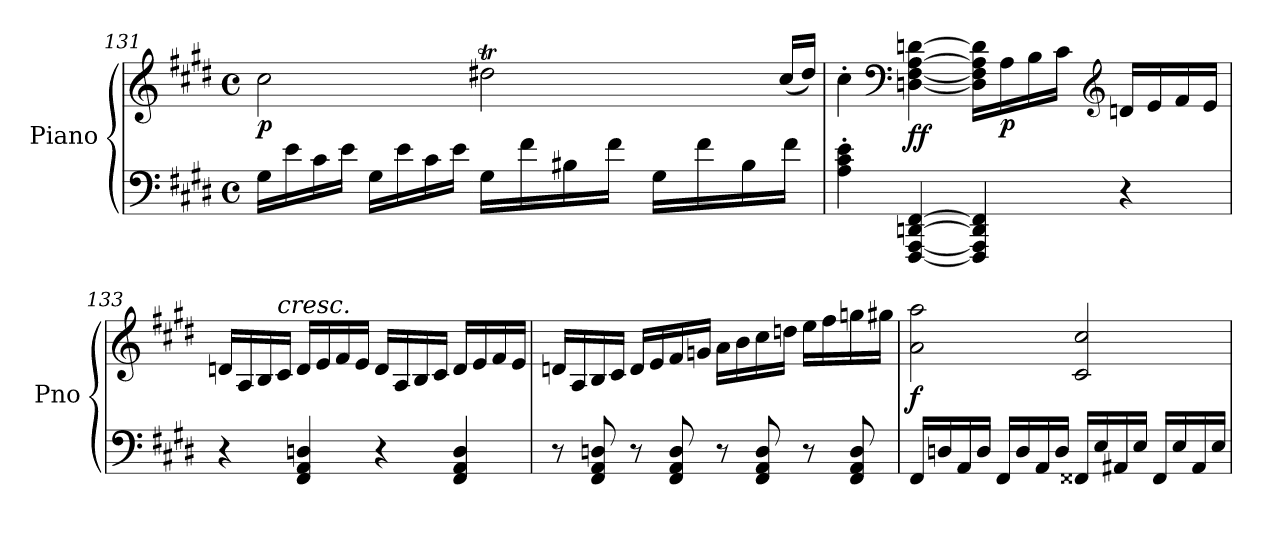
**kern	**kern	**dynam
*part1	*part1	*part1
*staff2	*staff1	*staff1/2
*I"Piano	*	*
*I'Pno	*	*
!!LO:LB:g=z
*clefF4	*clefG2	*
*k[f#c#g#d#]	*k[f#c#g#d#]	*
*M4/4	*M4/4	*
*met(c)	*met(c)	*
=131	=131	=131
*	*^	*
!	!	!	!LO:DY:b
16G#\LL	2cc#\	2ryy	p
16e\	.	.	.
16c#\	.	.	.
16e\JJ	.	.	.
16G#\LL	.	.	.
16e\	.	.	.
16c#\	.	.	.
16e\JJ	.	.	.
*	*	*Xtuplet	*
16G#\LL	2dd#Xt\	30ryy	.
.	.	30ee!yy	.
16f#\	.	.	.
.	.	30dd#!yy	.
.	.	30ee!yy	.
16B#X\	.	.	.
.	.	30dd#!yy	.
.	.	30ee!yy	.
16f#\JJ	.	.	.
.	.	30dd#!yy	.
.	.	30ee!yy	.
16G#\LL	.	.	.
.	.	30dd#!yy	.
.	.	30ee!yy	.
16f#\	.	.	.
.	.	30dd#!yy	.
.	.	30eeTTT!yy	.
16B#\	.	.	.
.	.	30dd#!yy	.
.	.	(30cc#/LL	.
16f#\JJ	.	.	.
.	.	30dd#/JJ)	.
*	*v	*v	*
=132	=132	=132
4A\' 4c#\' 4e\'	4cc#'\	.
*	*clefF4	*
!	!	!LO:DY:b
[4FFF#/ [4AAA/ [4DDn/ [4FF#/	[4Dn\ [4F#\ [4A\ [4dn\	ff
4FFF#/] 4AAA/] 4DD/] 4FF#/]	16D\] 16F#\] 16A\] 16d\]LL	.
!	!	!LO:DY:b
.	16A\	p
.	16B\	.
.	16c#\JJ	.
*	*clefG2	*
4r	16dn/LL	.
.	16e/	.
.	16f#/	.
.	16e/JJ	.
=133	=133	=133
4r	16dn/LL	.
.	16A/	.
.	16B/	.
!	!LO:TX:a:i:t=cresc.	!
.	16c#/JJ	.
4FF#/ 4AA/ 4Dn/	16d/LL	.
.	16e/	.
.	16f#/	.
.	16e/JJ	.
4r	16d/LL	.
.	16A/	.
.	16B/	.
.	16c#/JJ	.
4FF#/ 4AA/ 4D/	16d/LL	.
.	16e/	.
.	16f#/	.
.	16e/JJ	.
!!LO:LB:g=z
=134	=134	=134
8r	16dn/LL	.
.	16A/	.
8FF#/ 8AA/ 8Dn/	16B/	.
.	16c#/JJ	.
8r	16d/LL	.
.	16e/	.
8FF#/ 8AA/ 8D/	16f#/	.
.	16gn/JJ	.
8r	16a\LL	.
.	16b\	.
8FF#/ 8AA/ 8D/	16cc#\	.
.	16ddn\JJ	.
8r	16ee\LL	.
.	16ff#\	.
8FF#/ 8AA/ 8D/	16ggn\	.
.	16gg#X\JJ	.
=135	=135	=135
!	!	!LO:DY:b
16FF#/LL	2a\ 2aa\	f
16Dn/	.	.
16AA/	.	.
16D/JJ	.	.
16FF#/LL	.	.
16D/	.	.
16AA/	.	.
16D/JJ	.	.
16FF##X/LL	2c#/ 2cc#/	.
16E/	.	.
16AA#X/	.	.
16E/JJ	.	.
16FF##/LL	.	.
16E/	.	.
16AA#/	.	.
16E/JJ	.	.
=	=	=
*-	*-	*-
